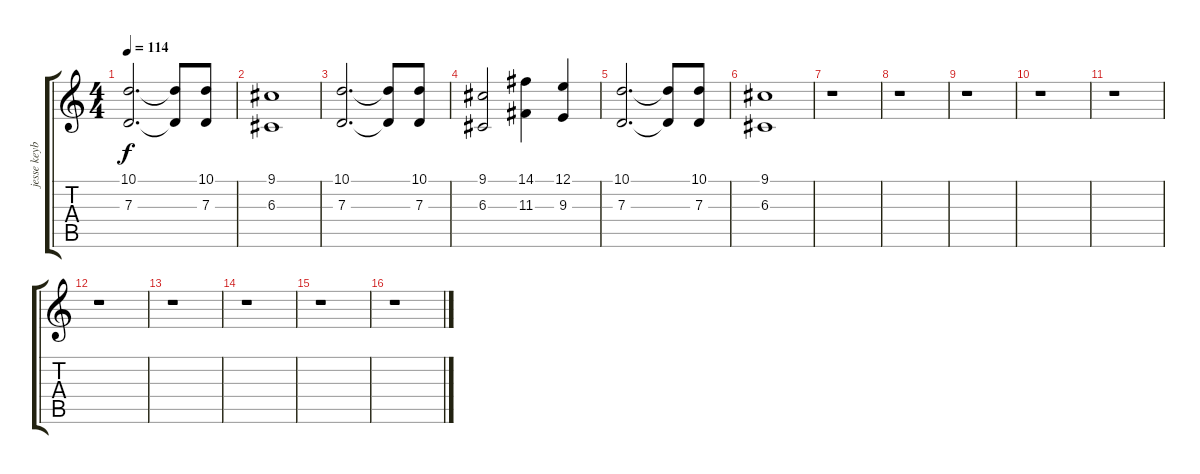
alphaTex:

\track ("jesse keyboard" "jesse keyb") {instrument electricgrandpiano}
\staff {score tabs}
\tuning (E4 B3 G3 D3 A2 E2) {hide}
\ts (4 4)
\tempo 114
\clef g2
\ks c
(10.1 7.3).2{d dy f} (10.1{t} 7.3{t}).8 (10.1 7.3).8 |
(9.1 6.3).1 |
(10.1 7.3).2{d} (10.1{t} 7.3{t}).8 (10.1 7.3).8 |
(9.1 6.3).2 (14.1 11.3).4 (12.1 9.3).4 |
(10.1 7.3).2{d} (10.1{t} 7.3{t}).8 (10.1 7.3).8 |
(9.1 6.3).1 |
r.1 |
r.1 |
r.1 |
r.1 |
r.1 |
r.1 |
r.1 |
r.1 |
r.1 |
r.1
